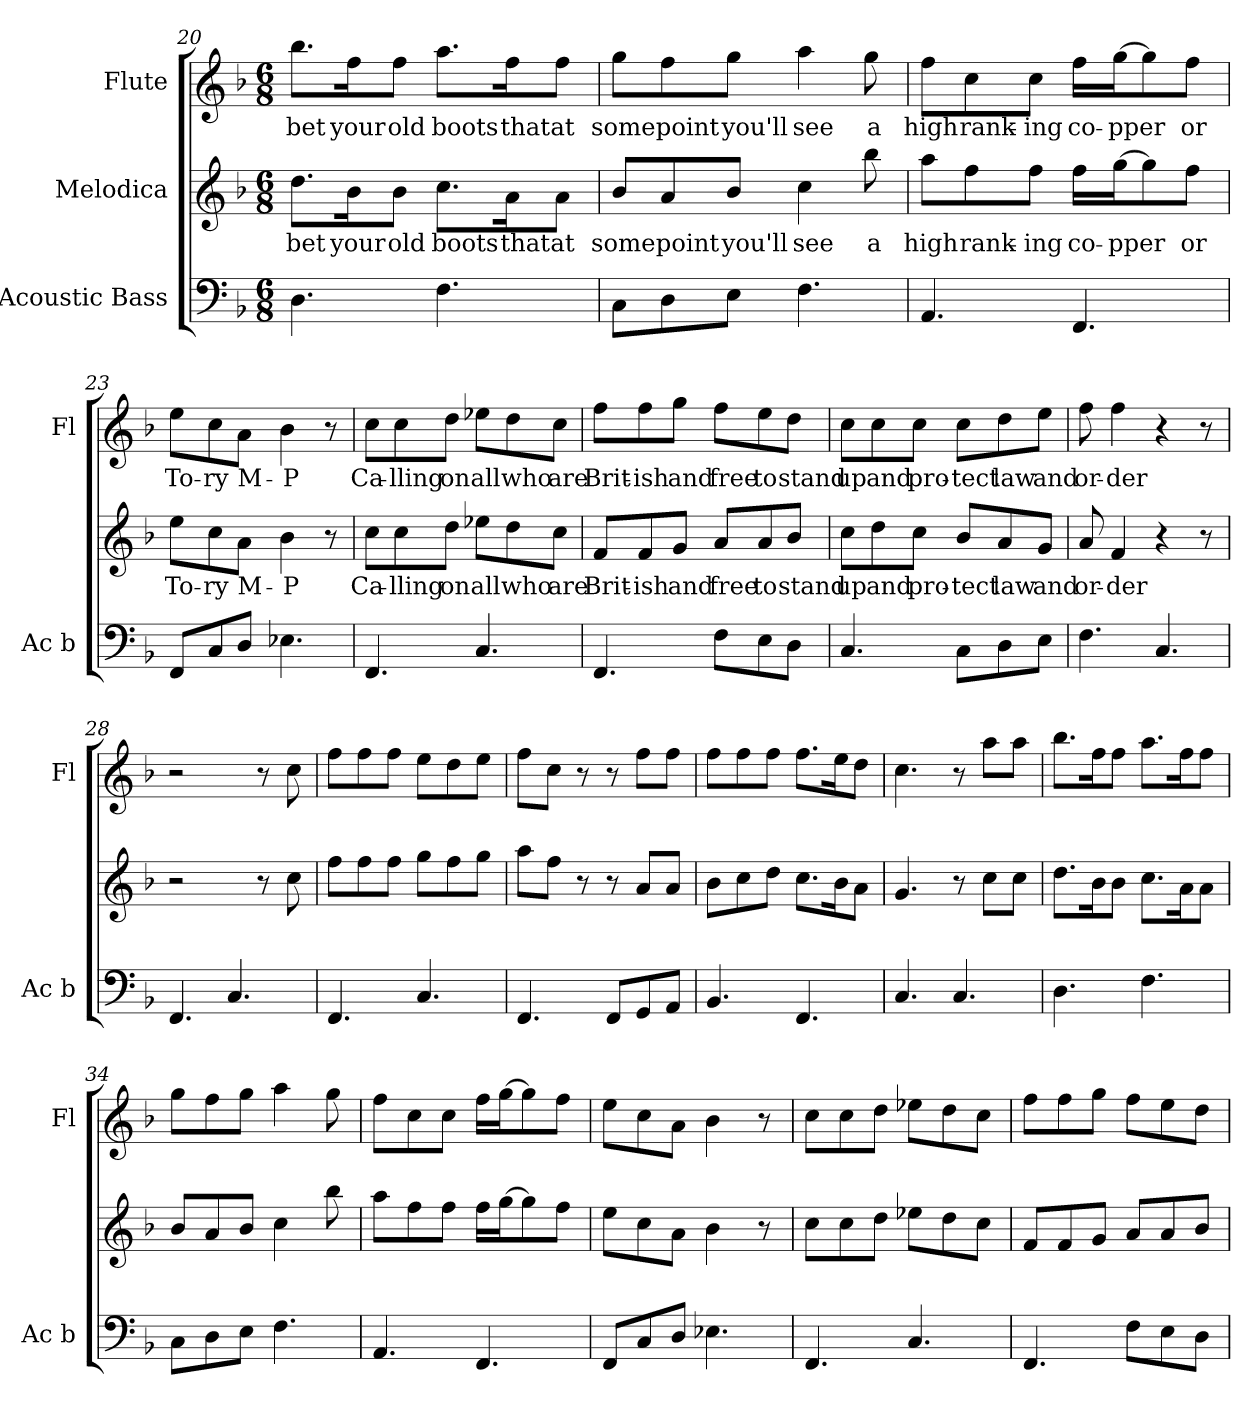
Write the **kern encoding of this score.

**kern	**kern	**text	**kern	**text
*part3	*part2	*part2	*part1	*part1
*staff3	*staff2	*staff2	*staff1	*staff1
*I"Acoustic Bass	*I"Melodica	*	*I"Flute	*
*I'Ac b	*	*	*I'Fl	*
*clefF4	*clefG2	*	*clefG2	*
*ITrd7c12	*	*	*	*
*k[b-]	*k[b-]	*	*k[b-]	*
*M6/8	*M6/8	*	*M6/8	*
=20	=20	=20	=20	=20
!	!	!LO:LY:b	!	!LO:LY:b
4.DD\	8.dd\L	bet	8.bb-\L	bet
!	!	!LO:LY:b	!	!LO:LY:b
.	16b-\K	your	16ff\K	your
!	!	!LO:LY:b	!	!LO:LY:b
.	8b-\J	old	8ff\J	old
!	!	!LO:LY:b	!	!LO:LY:b
4.FF\	8.cc\L	boots	8.aa\L	boots
!	!	!LO:LY:b	!	!LO:LY:b
.	16a\K	that	16ff\K	that
!	!	!LO:LY:b	!	!LO:LY:b
.	8a\J	at	8ff\J	at
!!LO:LB:g=z
=21	=21	=21	=21	=21
!	!	!LO:LY:b	!	!LO:LY:b
8CC\L	8b-/L	some	8gg\L	some
!	!	!LO:LY:b	!	!LO:LY:b
8DD\	8a/	point	8ff\	point
!	!	!LO:LY:b	!	!LO:LY:b
8EE\J	8b-/J	you'll	8gg\J	you'll
!	!	!LO:LY:b	!	!LO:LY:b
4.FF\	4cc\	see	4aa\	see
!	!	!LO:LY:b	!	!LO:LY:b
.	8bb-\	a	8gg\	a
=22	=22	=22	=22	=22
!	!	!LO:LY:b	!	!LO:LY:b
4.AAA/	8aa\L	high	8ff\L	high
!	!	!LO:LY:b	!	!LO:LY:b
.	8ff\	rank-	8cc\	rank-
!	!	!LO:LY:b	!	!LO:LY:b
.	8ff\J	-ing	8cc\J	-ing
!	!	!LO:LY:b	!	!LO:LY:b
4.FFF/	16ff\LL	co-	16ff\LL	co-
!	!	!LO:LY:b	!	!LO:LY:b
.	[16gg\J	-pper	[16gg\J	-pper
.	8gg\]	.	8gg\]	.
!	!	!LO:LY:b	!	!LO:LY:b
.	8ff\J	or	8ff\J	or
=23	=23	=23	=23	=23
!	!	!LO:LY:b	!	!LO:LY:b
8FFF/L	8ee\L	To-	8ee\L	To-
!	!	!LO:LY:b	!	!LO:LY:b
8CC/	8cc\	-ry	8cc\	-ry
!	!	!LO:LY:b	!	!LO:LY:b
8DD/J	8a\J	M-	8a\J	M-
!	!	!LO:LY:b	!	!LO:LY:b
4.EE-X\	4b-\	-P	4b-\	-P
.	8r	.	8r	.
=24	=24	=24	=24	=24
!	!	!LO:LY:b	!	!LO:LY:b
4.FFF/	8cc\L	Ca-	8cc\L	Ca-
!	!	!LO:LY:b	!	!LO:LY:b
.	8cc\	-lling	8cc\	-lling
!	!	!LO:LY:b	!	!LO:LY:b
.	8dd\J	on	8dd\J	on
!	!	!LO:LY:b	!	!LO:LY:b
4.CC/	8ee-X\L	all	8ee-X\L	all
!	!	!LO:LY:b	!	!LO:LY:b
.	8dd\	who	8dd\	who
!	!	!LO:LY:b	!	!LO:LY:b
.	8cc\J	are	8cc\J	are
!!LO:PB:g=z
=25	=25	=25	=25	=25
!	!	!LO:LY:b	!	!LO:LY:b
4.FFF/	8f/L	Brit-	8ff\L	Brit-
!	!	!LO:LY:b	!	!LO:LY:b
.	8f/	-ish	8ff\	-ish
!	!	!LO:LY:b	!	!LO:LY:b
.	8g/J	and	8gg\J	and
!	!	!LO:LY:b	!	!LO:LY:b
8FF\L	8a/L	free	8ff\L	free
!	!	!LO:LY:b	!	!LO:LY:b
8EE\	8a/	to	8ee\	to
!	!	!LO:LY:b	!	!LO:LY:b
8DD\J	8b-/J	stand	8dd\J	stand
=26	=26	=26	=26	=26
!	!	!LO:LY:b	!	!LO:LY:b
4.CC/	8cc\L	up	8cc\L	up
!	!	!LO:LY:b	!	!LO:LY:b
.	8dd\	and	8cc\	and
!	!	!LO:LY:b	!	!LO:LY:b
.	8cc\J	pro-	8cc\J	pro-
!	!	!LO:LY:b	!	!LO:LY:b
8CC\L	8b-/L	-tect	8cc\L	-tect
!	!	!LO:LY:b	!	!LO:LY:b
8DD\	8a/	law	8dd\	law
!	!	!LO:LY:b	!	!LO:LY:b
8EE\J	8g/J	and	8ee\J	and
=27	=27	=27	=27	=27
!	!	!LO:LY:b	!	!LO:LY:b
4.FF\	8a/	or-	8ff\	or-
!	!	!LO:LY:b	!	!LO:LY:b
.	4f/	-der	4ff\	-der
4.CC/	4r	.	4r	.
.	8r	.	8r	.
=28	=28	=28	=28	=28
4.FFF/	2r	.	2r	.
4.CC/	.	.	.	.
.	8r	.	8r	.
.	8cc\	.	8cc\	.
=29	=29	=29	=29	=29
4.FFF/	8ff\L	.	8ff\L	.
.	8ff\	.	8ff\	.
.	8ff\J	.	8ff\J	.
4.CC/	8gg\L	.	8ee\L	.
.	8ff\	.	8dd\	.
.	8gg\J	.	8ee\J	.
=30	=30	=30	=30	=30
4.FFF/	8aa\L	.	8ff\L	.
.	8ff\J	.	8cc\J	.
.	8r	.	8r	.
8FFF/L	8r	.	8r	.
8GGG/	8a/L	.	8ff\L	.
8AAA/J	8a/J	.	8ff\J	.
!!LO:LB:g=z
=31	=31	=31	=31	=31
4.BBB-/	8b-\L	.	8ff\L	.
.	8cc\	.	8ff\	.
.	8dd\J	.	8ff\J	.
4.FFF/	8.cc\L	.	8.ff\L	.
.	16b-\K	.	16ee\K	.
.	8a\J	.	8dd\J	.
=32	=32	=32	=32	=32
4.CC/	4.g/	.	4.cc\	.
4.CC/	8r	.	8r	.
.	8cc\L	.	8aa\L	.
.	8cc\J	.	8aa\J	.
=33	=33	=33	=33	=33
4.DD\	8.dd\L	.	8.bb-\L	.
.	16b-\K	.	16ff\K	.
.	8b-\J	.	8ff\J	.
4.FF\	8.cc\L	.	8.aa\L	.
.	16a\K	.	16ff\K	.
.	8a\J	.	8ff\J	.
=34	=34	=34	=34	=34
8CC\L	8b-/L	.	8gg\L	.
8DD\	8a/	.	8ff\	.
8EE\J	8b-/J	.	8gg\J	.
4.FF\	4cc\	.	4aa\	.
.	8bb-\	.	8gg\	.
=35	=35	=35	=35	=35
4.AAA/	8aa\L	.	8ff\L	.
.	8ff\	.	8cc\	.
.	8ff\J	.	8cc\J	.
4.FFF/	16ff\LL	.	16ff\LL	.
.	[16gg\J	.	[16gg\J	.
.	8gg\]	.	8gg\]	.
.	8ff\J	.	8ff\J	.
=36	=36	=36	=36	=36
8FFF/L	8ee\L	.	8ee\L	.
8CC/	8cc\	.	8cc\	.
8DD/J	8a\J	.	8a\J	.
4.EE-X\	4b-\	.	4b-\	.
.	8r	.	8r	.
=37	=37	=37	=37	=37
4.FFF/	8cc\L	.	8cc\L	.
.	8cc\	.	8cc\	.
.	8dd\J	.	8dd\J	.
4.CC/	8ee-X\L	.	8ee-X\L	.
.	8dd\	.	8dd\	.
.	8cc\J	.	8cc\J	.
=38	=38	=38	=38	=38
4.FFF/	8f/L	.	8ff\L	.
.	8f/	.	8ff\	.
.	8g/J	.	8gg\J	.
8FF\L	8a/L	.	8ff\L	.
8EE\	8a/	.	8ee\	.
8DD\J	8b-/J	.	8dd\J	.
=	=	=	=	=
*-	*-	*-	*-	*-
